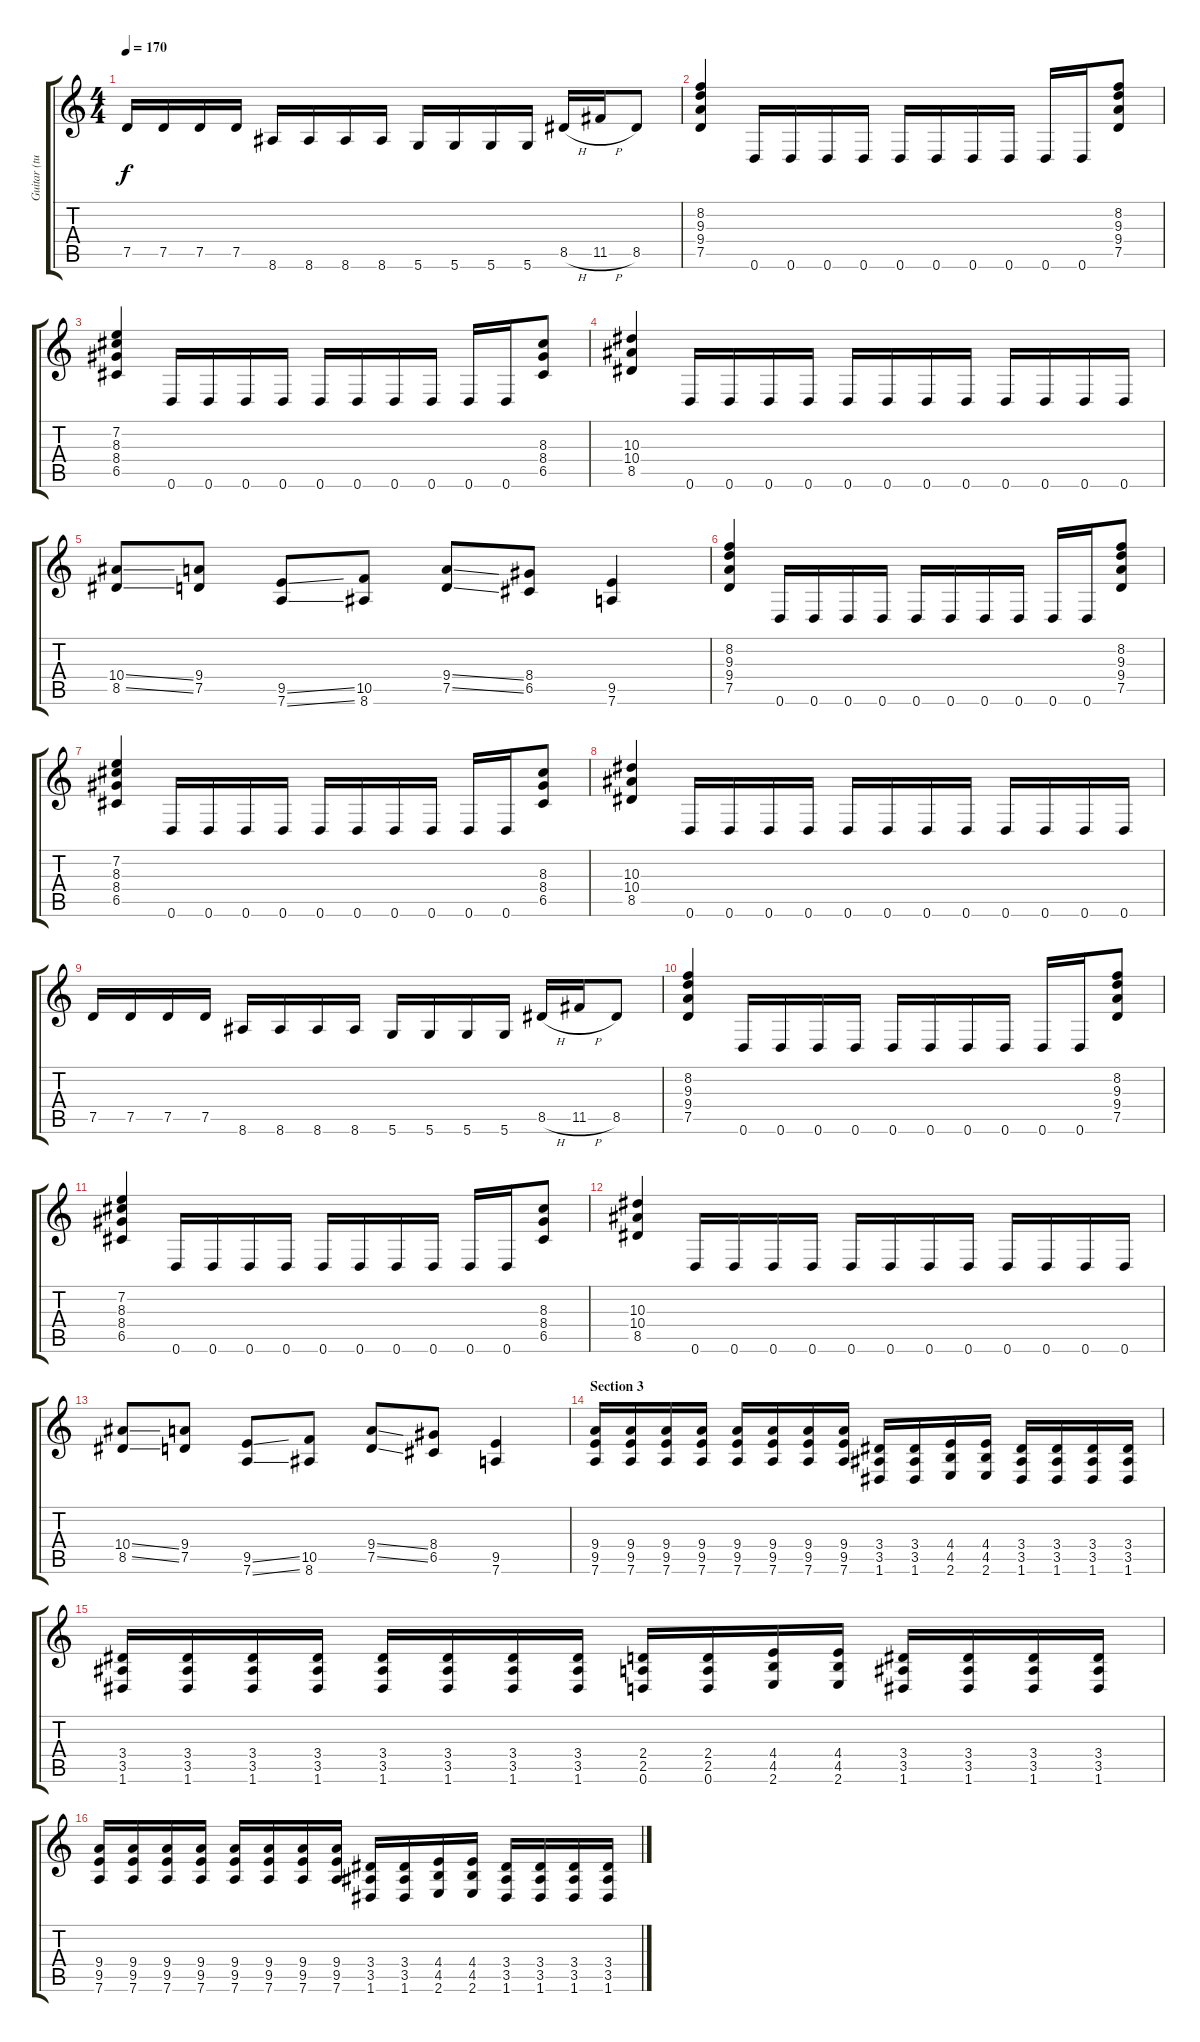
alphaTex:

\track ("Guitar (tuned D)" "Guitar (tu") {instrument distortionguitar}
\staff {score tabs}
\tuning (D4 A3 F3 C3 G2 D2) {hide}
\ts (4 4)
\tempo 170
\clef g2
\ks c
7.5.16{dy f} 7.5.16 7.5.16 7.5.16 8.6.16 8.6.16 8.6.16 8.6.16 5.6.16 5.6.16 5.6.16 5.6.16 8.5{h}.16 11.5{h}.16 8.5.8 |
(8.2 9.3 9.4 7.5).4 0.6.16 0.6.16 0.6.16 0.6.16 0.6.16 0.6.16 0.6.16 0.6.16 0.6.16 0.6.16 (8.2 9.3 9.4 7.5).8 |
(7.2 8.3 8.4 6.5).4 0.6.16 0.6.16 0.6.16 0.6.16 0.6.16 0.6.16 0.6.16 0.6.16 0.6.16 0.6.16 (8.3 8.4 6.5).8 |
(10.3 10.4 8.5).4 0.6.16 0.6.16 0.6.16 0.6.16 0.6.16 0.6.16 0.6.16 0.6.16 0.6.16 0.6.16 0.6.16 0.6.16 |
(10.4{ss} 8.5{ss}).8 (9.4 7.5).8 (9.5{ss} 7.6{ss}).8 (10.5 8.6).8 (9.4{ss} 7.5{ss}).8 (8.4 6.5).8 (9.5 7.6).4 |
(8.2 9.3 9.4 7.5).4 0.6.16 0.6.16 0.6.16 0.6.16 0.6.16 0.6.16 0.6.16 0.6.16 0.6.16 0.6.16 (8.2 9.3 9.4 7.5).8 |
(7.2 8.3 8.4 6.5).4 0.6.16 0.6.16 0.6.16 0.6.16 0.6.16 0.6.16 0.6.16 0.6.16 0.6.16 0.6.16 (8.3 8.4 6.5).8 |
(10.3 10.4 8.5).4 0.6.16 0.6.16 0.6.16 0.6.16 0.6.16 0.6.16 0.6.16 0.6.16 0.6.16 0.6.16 0.6.16 0.6.16 |
7.5.16 7.5.16 7.5.16 7.5.16 8.6.16 8.6.16 8.6.16 8.6.16 5.6.16 5.6.16 5.6.16 5.6.16 8.5{h}.16 11.5{h}.16 8.5.8 |
(8.2 9.3 9.4 7.5).4 0.6.16 0.6.16 0.6.16 0.6.16 0.6.16 0.6.16 0.6.16 0.6.16 0.6.16 0.6.16 (8.2 9.3 9.4 7.5).8 |
(7.2 8.3 8.4 6.5).4 0.6.16 0.6.16 0.6.16 0.6.16 0.6.16 0.6.16 0.6.16 0.6.16 0.6.16 0.6.16 (8.3 8.4 6.5).8 |
(10.3 10.4 8.5).4 0.6.16 0.6.16 0.6.16 0.6.16 0.6.16 0.6.16 0.6.16 0.6.16 0.6.16 0.6.16 0.6.16 0.6.16 |
(10.4{ss} 8.5{ss}).8 (9.4 7.5).8 (9.5{ss} 7.6{ss}).8 (10.5 8.6).8 (9.4{ss} 7.5{ss}).8 (8.4 6.5).8 (9.5 7.6).4 |
\section ("" "Section 3")
(9.4 9.5 7.6).16 (9.4 9.5 7.6).16 (9.4 9.5 7.6).16 (9.4 9.5 7.6).16 (9.4 9.5 7.6).16 (9.4 9.5 7.6).16 (9.4 9.5 7.6).16 (9.4 9.5 7.6).16 (3.4 3.5 1.6).16 (3.4 3.5 1.6).16 (4.4 4.5 2.6).16 (4.4 4.5 2.6).16 (3.4 3.5 1.6).16 (3.4 3.5 1.6).16 (3.4 3.5 1.6).16 (3.4 3.5 1.6).16 |
(3.4 3.5 1.6).16 (3.4 3.5 1.6).16 (3.4 3.5 1.6).16 (3.4 3.5 1.6).16 (3.4 3.5 1.6).16 (3.4 3.5 1.6).16 (3.4 3.5 1.6).16 (3.4 3.5 1.6).16 (2.4 2.5 0.6).16 (2.4 2.5 0.6).16 (4.4 4.5 2.6).16 (4.4 4.5 2.6).16 (3.4 3.5 1.6).16 (3.4 3.5 1.6).16 (3.4 3.5 1.6).16 (3.4 3.5 1.6).16 |
(9.4 9.5 7.6).16 (9.4 9.5 7.6).16 (9.4 9.5 7.6).16 (9.4 9.5 7.6).16 (9.4 9.5 7.6).16 (9.4 9.5 7.6).16 (9.4 9.5 7.6).16 (9.4 9.5 7.6).16 (3.4 3.5 1.6).16 (3.4 3.5 1.6).16 (4.4 4.5 2.6).16 (4.4 4.5 2.6).16 (3.4 3.5 1.6).16 (3.4 3.5 1.6).16 (3.4 3.5 1.6).16 (3.4 3.5 1.6).16
